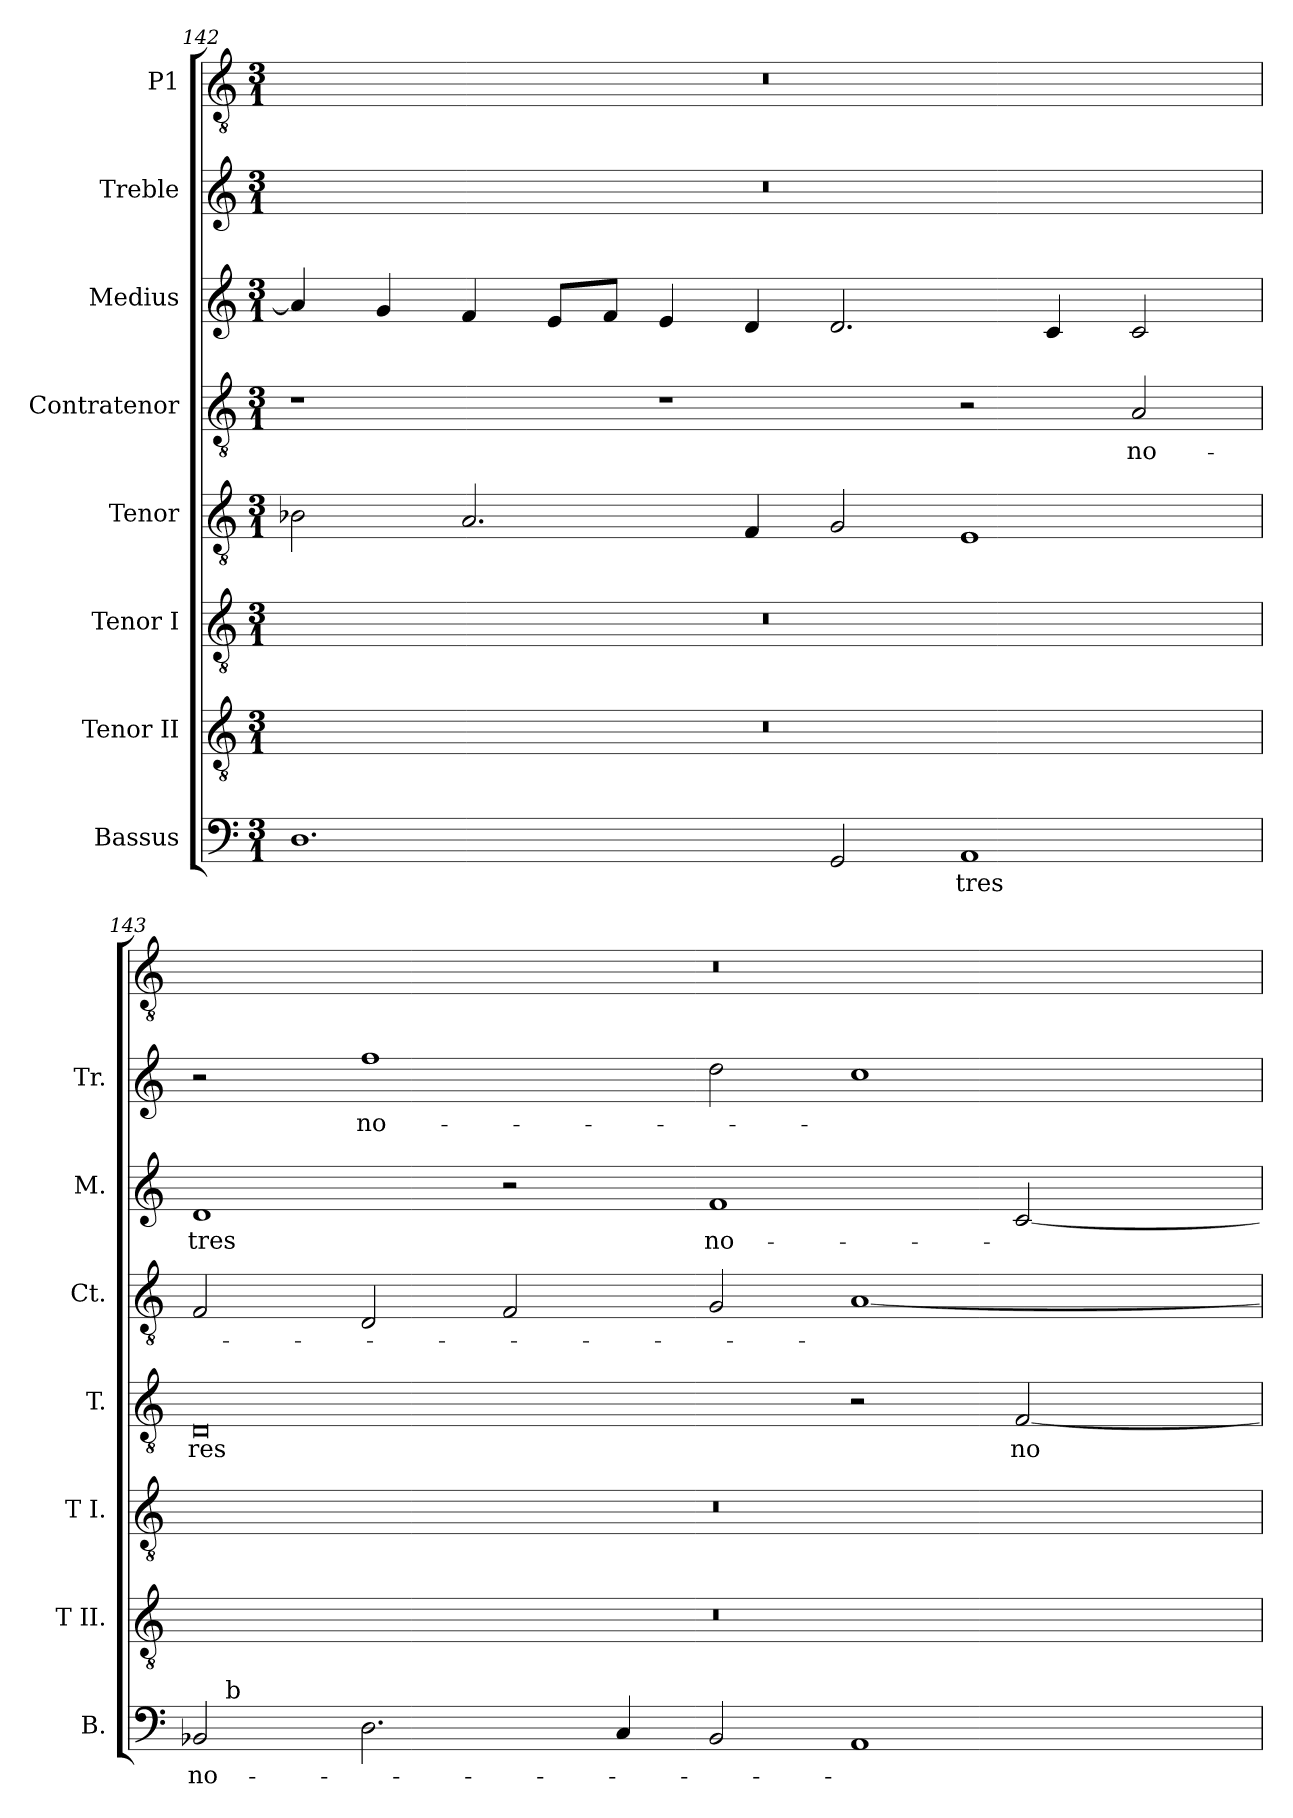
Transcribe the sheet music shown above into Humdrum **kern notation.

**kern	**text	**kern	**kern	**kern	**text	**kern	**text	**kern	**text	**kern	**text	**kern
*part8	*part8	*part7	*part6	*part5	*part5	*part4	*part4	*part3	*part3	*part2	*part2	*part1
*staff8	*staff8	*staff7	*staff6	*staff5	*staff5	*staff4	*staff4	*staff3	*staff3	*staff2	*staff2	*staff1
*I"Bassus	*	*I"Tenor II	*I"Tenor I	*I"Tenor	*	*I"Contratenor	*	*I"Medius	*	*I"Treble	*	*I"P1
*I'B.	*	*I'T II.	*I'T I.	*I'T.	*	*I'Ct.	*	*I'M.	*	*I'Tr.	*	*
*clefF4	*	*clefGv2	*clefGv2	*clefGv2	*	*clefGv2	*	*clefG2	*	*clefG2	*	*clefGv2
*	*	*ITrd7c12	*ITrd7c12	*ITrd7c12	*	*ITrd7c12	*	*	*	*	*	*ITrd7c12
*k[]	*	*k[]	*k[]	*k[]	*	*k[]	*	*k[]	*	*k[]	*	*k[]
*C:	*	*C:	*C:	*C:	*	*C:	*	*C:	*	*C:	*	*C:
*M3/1	*	*M3/1	*M3/1	*M3/1	*	*M3/1	*	*M3/1	*	*M3/1	*	*M3/1
=142	=142	=142	=142	=142	=142	=142	=142	=142	=142	=142	=142	=142
!	!	!LO:N:vis=1	!LO:N:vis=1	!	!	!	!	!	!	!LO:N:vis=1	!	!LO:N:vis=1
1.Di	.	0.r	0.r	2BB-Xi\	.	1r	.	4ai/]	.	0.r	.	0.r
.	.	.	.	.	.	.	.	4gi/	.	.	.	.
.	.	.	.	2.AAi/	.	.	.	4fi/	.	.	.	.
.	.	.	.	.	.	.	.	8ei/L	.	.	.	.
.	.	.	.	.	.	.	.	8fi/J	.	.	.	.
.	.	.	.	.	.	1r	.	4ei/	.	.	.	.
.	.	.	.	4FFi/	.	.	.	4di/	.	.	.	.
2GGi/	.	.	.	2GGi/	.	.	.	2.di/	.	.	.	.
!	!LO:LY:b:color=#000000	!	!	!	!	!	!	!	!	!	!	!
1AAi	-tres	.	.	1EEi	.	2r	.	.	.	.	.	.
.	.	.	.	.	.	.	.	4ci/	.	.	.	.
!	!	!	!	!	!	!	!LO:LY:b:color=#000000	!	!	!	!	!
.	.	.	.	.	.	2AAi/	no-	2ci/	.	.	.	.
!!LO:LB:g=z
=143`	=143`	=143`	=143`	=143`	=143`	=143`	=143`	=143`	=143`	=143`	=143`	=143`
!	!LO:LY:b:color=#000000	!LO:N:vis=1	!LO:N:vis=1	!	!	!	!	!	!	!	!	!
!	!	!	!	!	!LO:LY:b:color=#000000	!	!	!	!	!	!	!
!	!	!	!	!	!	!	!	!	!LO:LY:b:color=#000000	!	!	!LO:N:vis=1
*^	*	*	*	*	*	*	*	*	*	*	*	*
2BB-i/	32ryy	no-	0.r	0.r	0DDi	-res	2FFi/	.	1di	-tres	2r	.	0.r
.	256ryy	.	.	.	.	.	.	.	.	.	.	.	.
!	!LO:TX:a:t=b	!	!	!	!	!	!	!	!	!	!	!	!
.	1ryy	.	.	.	.	.	.	.	.	.	.	.	.
!	!	!	!	!	!	!	!	!	!	!	!	!LO:LY:b:color=#000000	!
2.Di\	.	.	.	.	.	.	2DDi/	.	.	.	1ffi	no-	.
.	.	.	.	.	.	.	2FFi/	.	2r	.	.	.	.
.	1ryy	.	.	.	.	.	.	.	.	.	.	.	.
4Ci/	.	.	.	.	.	.	.	.	.	.	.	.	.
!	!	!	!	!	!	!	!	!	!	!LO:LY:b:color=#000000	!	!	!
2BB-i/	.	.	.	.	.	.	2GGi/	.	1fi	no-	2ddi\	.	.
1AAi	.	.	.	.	2r	.	[<1AAi	.	.	.	1cci	.	.
.	2ryy	.	.	.	.	.	.	.	.	.	.	.	.
!	!	!	!	!	!	!LO:LY:b:color=#000000	!	!	!	!	!	!	!
.	.	.	.	.	[<2FFi/	no-	.	.	[<2ci/	.	.	.	.
.	4ryy	.	.	.	.	.	.	.	.	.	.	.	.
.	8ryy	.	.	.	.	.	.	.	.	.	.	.	.
.	16ryy	.	.	.	.	.	.	.	.	.	.	.	.
.	64..ryy	.	.	.	.	.	.	.	.	.	.	.	.
*v	*v	*	*	*	*	*	*	*	*	*	*	*	*
=`	=`	=`	=`	=`	=`	=`	=`	=`	=`	=`	=`	=`
*-	*-	*-	*-	*-	*-	*-	*-	*-	*-	*-	*-	*-
